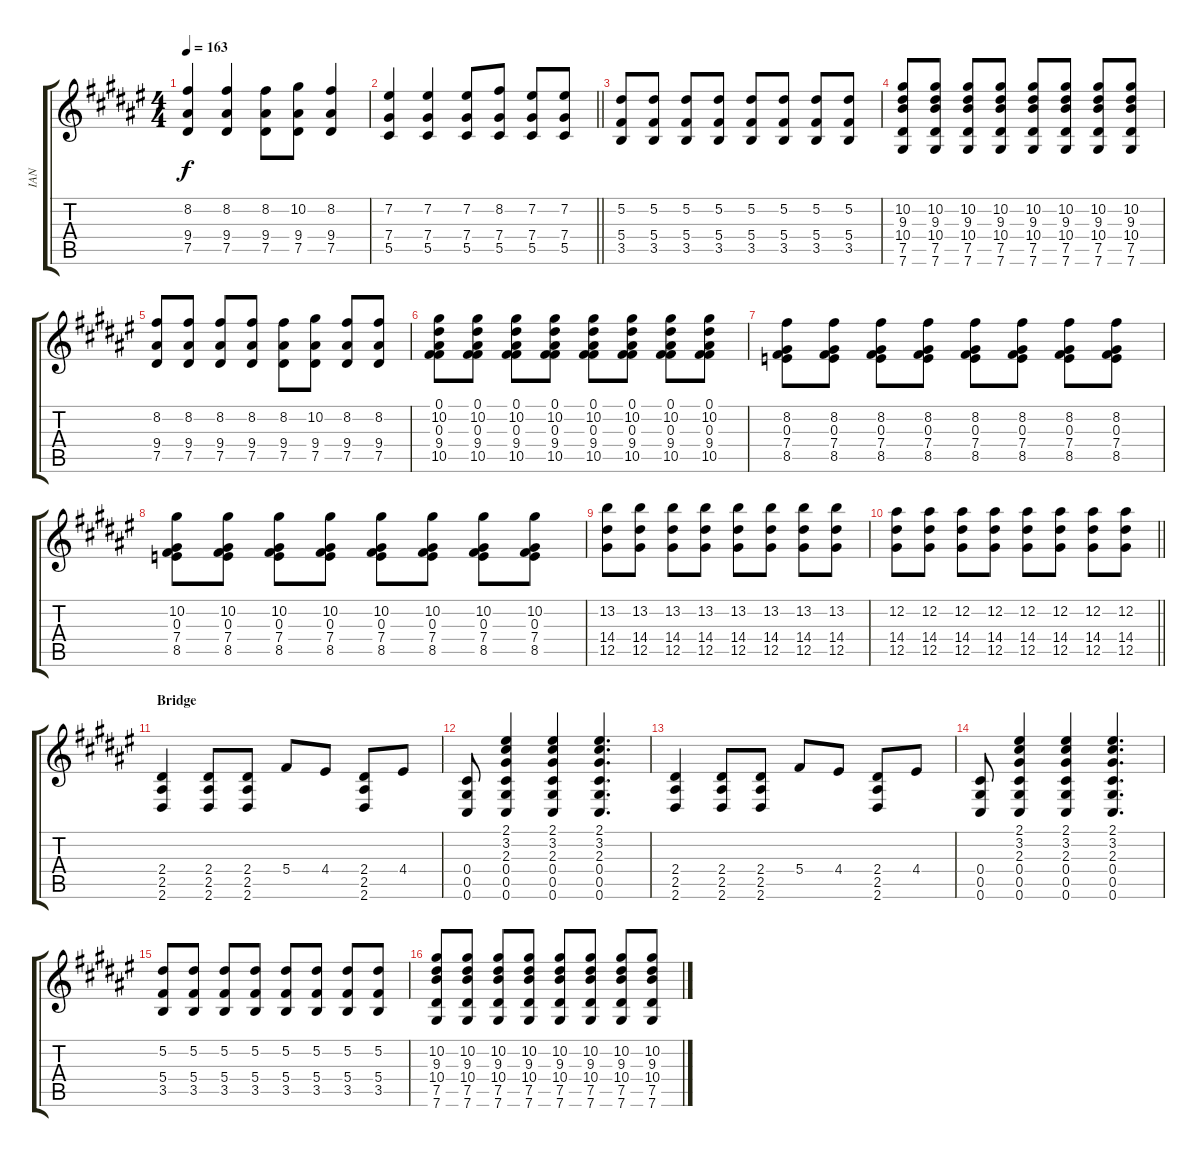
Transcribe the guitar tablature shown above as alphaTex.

\track ("IAN" "IAN") {instrument electricguitarclean}
\staff {score tabs}
\tuning (Eb4 Bb3 Gb3 Db3 Ab2 Db2) {hide}
\ts (4 4)
\tempo 163
\clef g2
\ks d#minor
(8.2 9.4 7.5).4{dy f} (8.2 9.4 7.5).4 (8.2 9.4 7.5).8 (10.2 9.4 7.5).8 (8.2 9.4 7.5).4 |
\barLineRight lightlight
(7.2 7.4 5.5).4 (7.2 7.4 5.5).4 (7.2 7.4 5.5).8 (8.2 7.4 5.5).8 (7.2 7.4 5.5).8 (7.2 7.4 5.5).8 |
(5.2 5.4 3.5).8 (5.2 5.4 3.5).8 (5.2 5.4 3.5).8 (5.2 5.4 3.5).8 (5.2 5.4 3.5).8 (5.2 5.4 3.5).8 (5.2 5.4 3.5).8 (5.2 5.4 3.5).8 |
(10.2 9.3 10.4 7.5 7.6).8 (10.2 9.3 10.4 7.5 7.6).8 (10.2 9.3 10.4 7.5 7.6).8 (10.2 9.3 10.4 7.5 7.6).8 (10.2 9.3 10.4 7.5 7.6).8 (10.2 9.3 10.4 7.5 7.6).8 (10.2 9.3 10.4 7.5 7.6).8 (10.2 9.3 10.4 7.5 7.6).8 |
(8.2 9.4 7.5).8 (8.2 9.4 7.5).8 (8.2 9.4 7.5).8 (8.2 9.4 7.5).8 (8.2 9.4 7.5).8 (10.2 9.4 7.5).8 (8.2 9.4 7.5).8 (8.2 9.4 7.5).8 |
(0.1 10.2 0.3 9.4 10.5).8 (0.1 10.2 0.3 9.4 10.5).8 (0.1 10.2 0.3 9.4 10.5).8 (0.1 10.2 0.3 9.4 10.5).8 (0.1 10.2 0.3 9.4 10.5).8 (0.1 10.2 0.3 9.4 10.5).8 (0.1 10.2 0.3 9.4 10.5).8 (0.1 10.2 0.3 9.4 10.5).8 |
(8.2 0.3 7.4 8.5).8 (8.2 0.3 7.4 8.5).8 (8.2 0.3 7.4 8.5).8 (8.2 0.3 7.4 8.5).8 (8.2 0.3 7.4 8.5).8 (8.2 0.3 7.4 8.5).8 (8.2 0.3 7.4 8.5).8 (8.2 0.3 7.4 8.5).8 |
(10.2 0.3 7.4 8.5).8 (10.2 0.3 7.4 8.5).8 (10.2 0.3 7.4 8.5).8 (10.2 0.3 7.4 8.5).8 (10.2 0.3 7.4 8.5).8 (10.2 0.3 7.4 8.5).8 (10.2 0.3 7.4 8.5).8 (10.2 0.3 7.4 8.5).8 |
(13.2 14.4 12.5).8 (13.2 14.4 12.5).8 (13.2 14.4 12.5).8 (13.2 14.4 12.5).8 (13.2 14.4 12.5).8 (13.2 14.4 12.5).8 (13.2 14.4 12.5).8 (13.2 14.4 12.5).8 |
\barLineRight lightlight
(12.2 14.4 12.5).8 (12.2 14.4 12.5).8 (12.2 14.4 12.5).8 (12.2 14.4 12.5).8 (12.2 14.4 12.5).8 (12.2 14.4 12.5).8 (12.2 14.4 12.5).8 (12.2 14.4 12.5).8 |
\section ("" "Bridge")
(2.4 2.5 2.6).4 (2.4 2.5 2.6).8 (2.4 2.5 2.6).8 5.4.8 4.4.8 (2.4 2.5 2.6).8 4.4.8 |
(0.4 0.5 0.6).8 (2.1 3.2 2.3 0.4 0.5 0.6).4 (2.1 3.2 2.3 0.4 0.5 0.6).4 (2.1 3.2 2.3 0.4 0.5 0.6).4{d} |
(2.4 2.5 2.6).4 (2.4 2.5 2.6).8 (2.4 2.5 2.6).8 5.4.8 4.4.8 (2.4 2.5 2.6).8 4.4.8 |
(0.4 0.5 0.6).8 (2.1 3.2 2.3 0.4 0.5 0.6).4 (2.1 3.2 2.3 0.4 0.5 0.6).4 (2.1 3.2 2.3 0.4 0.5 0.6).4{d} |
(5.2 5.4 3.5).8 (5.2 5.4 3.5).8 (5.2 5.4 3.5).8 (5.2 5.4 3.5).8 (5.2 5.4 3.5).8 (5.2 5.4 3.5).8 (5.2 5.4 3.5).8 (5.2 5.4 3.5).8 |
(10.2 9.3 10.4 7.5 7.6).8 (10.2 9.3 10.4 7.5 7.6).8 (10.2 9.3 10.4 7.5 7.6).8 (10.2 9.3 10.4 7.5 7.6).8 (10.2 9.3 10.4 7.5 7.6).8 (10.2 9.3 10.4 7.5 7.6).8 (10.2 9.3 10.4 7.5 7.6).8 (10.2 9.3 10.4 7.5 7.6).8
